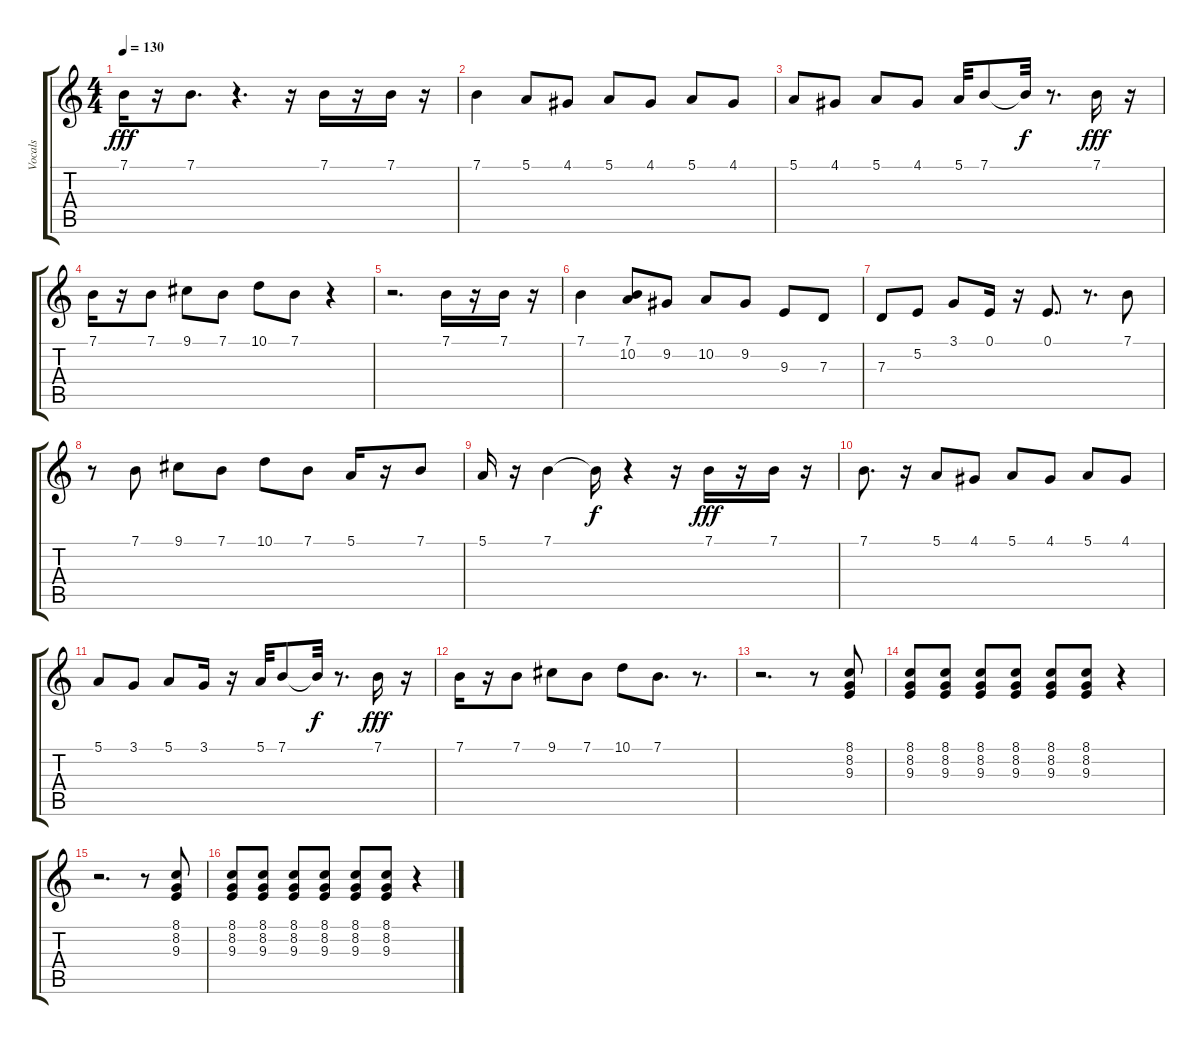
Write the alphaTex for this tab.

\track ("Vocals" "Vocals") {instrument voiceoohs}
\staff {score tabs}
\tuning (E4 B3 G3 D3 A2 E2) {hide}
\ts (4 4)
\tempo 130
\clef g2
\ks c
7.1.16{dy fff} r.16 7.1.8{d} r.4{d} r.16 7.1.16 r.16 7.1.16 r.16 |
7.1.4 5.1.8 4.1.8 5.1.8 4.1.8 5.1.8 4.1.8 |
5.1.8 4.1.8 5.1.8 4.1.8 5.1.32 7.1.8 7.1{t}.32{dy f} r.8{d} 7.1.16{dy fff} r.16 |
7.1.16 r.16 7.1.8 9.1.8 7.1.8 10.1.8 7.1.8 r.4 |
r.2{d} 7.1.16 r.16 7.1.16 r.16 |
7.1.4 (7.1 10.2).8 9.2.8 10.2.8 9.2.8 9.3.8 7.3.8 |
7.3.8 5.2.8 3.1.8 0.1.16 r.16 0.1.8{d} r.8{d} 7.1.8 |
r.8 7.1.8 9.1.8 7.1.8 10.1.8 7.1.8 5.1.16 r.16 7.1.8 |
5.1.16 r.16 7.1.4 7.1{t}.16{dy f} r.4 r.16 7.1.16{dy fff} r.16 7.1.16 r.16 |
7.1.8{d} r.16 5.1.8 4.1.8 5.1.8 4.1.8 5.1.8 4.1.8 |
5.1.8 3.1.8 5.1.8 3.1.16 r.16 5.1.32 7.1.8 7.1{t}.32{dy f} r.8{d} 7.1.16{dy fff} r.16 |
7.1.16 r.16 7.1.8 9.1.8 7.1.8 10.1.8 7.1.8{d} r.8{d} |
r.2{d} r.8 (8.1 8.2 9.3).8 |
(8.1 8.2 9.3).8 (8.1 8.2 9.3).8 (8.1 8.2 9.3).8 (8.1 8.2 9.3).8 (8.1 8.2 9.3).8 (8.1 8.2 9.3).8 r.4 |
r.2{d} r.8 (8.1 8.2 9.3).8 |
(8.1 8.2 9.3).8 (8.1 8.2 9.3).8 (8.1 8.2 9.3).8 (8.1 8.2 9.3).8 (8.1 8.2 9.3).8 (8.1 8.2 9.3).8 r.4
